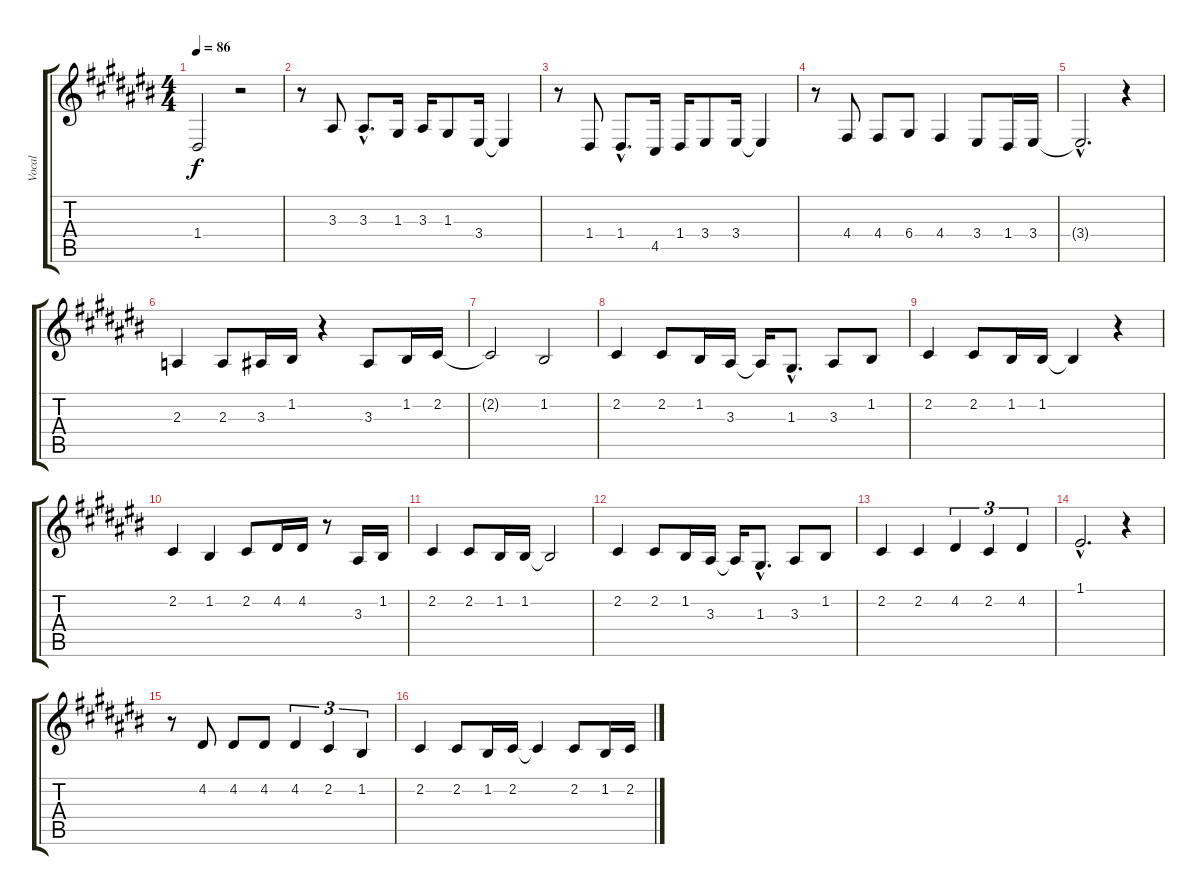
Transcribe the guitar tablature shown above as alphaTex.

\track ("Vocal" "Vocal") {instrument honkytonkpiano}
\staff {score tabs}
\tuning (E4 B3 G3 D3 A2 E2) {hide}
\ts (4 4)
\tempo 86
\clef g2
\ks c#
1.4{t}.2{dy f} r.2 |
r.8 3.3.8 3.3{hac}.8{d} 1.3.16 3.3.16 1.3.8 3.4.16 3.4{t}.4 |
r.8 1.4.8 1.4{hac}.8{d} 4.5.16 1.4.16 3.4.8 3.4.16 3.4{t}.4 |
r.8 4.4.8 4.4.8 6.4.8 4.4.4 3.4.8 1.4.16 3.4.16 |
3.4{hac t}.2{d} r.4 |
2.3.4 2.3.8 3.3.16 1.2.16 r.4 3.3.8 1.2.16 2.2.16 |
2.2{t}.2 1.2.2 |
2.2.4 2.2.8 1.2.16 3.3.16 3.3{t}.16 1.3{hac}.8{d} 3.3.8 1.2.8 |
2.2.4 2.2.8 1.2.16 1.2.16 1.2{t}.4 r.4 |
2.2.4 1.2.4 2.2.8 4.2.16 4.2.16 r.8 3.3.16 1.2.16 |
2.2.4 2.2.8 1.2.16 1.2.16 1.2{t}.2 |
2.2.4 2.2.8 1.2.16 3.3.16 3.3{t}.16 1.3{hac}.8{d} 3.3.8 1.2.8 |
2.2.4 2.2.4 4.2.4{tu (3 2)} 2.2.4{tu (3 2)} 4.2.4{tu (3 2)} |
1.1{hac}.2{d} r.4 |
r.8 4.2.8 4.2.8 4.2.8 4.2.4{tu (3 2)} 2.2.4{tu (3 2)} 1.2.4{tu (3 2)} |
2.2.4 2.2.8 1.2.16 2.2.16 2.2{t}.4 2.2.8 1.2.16 2.2.16
